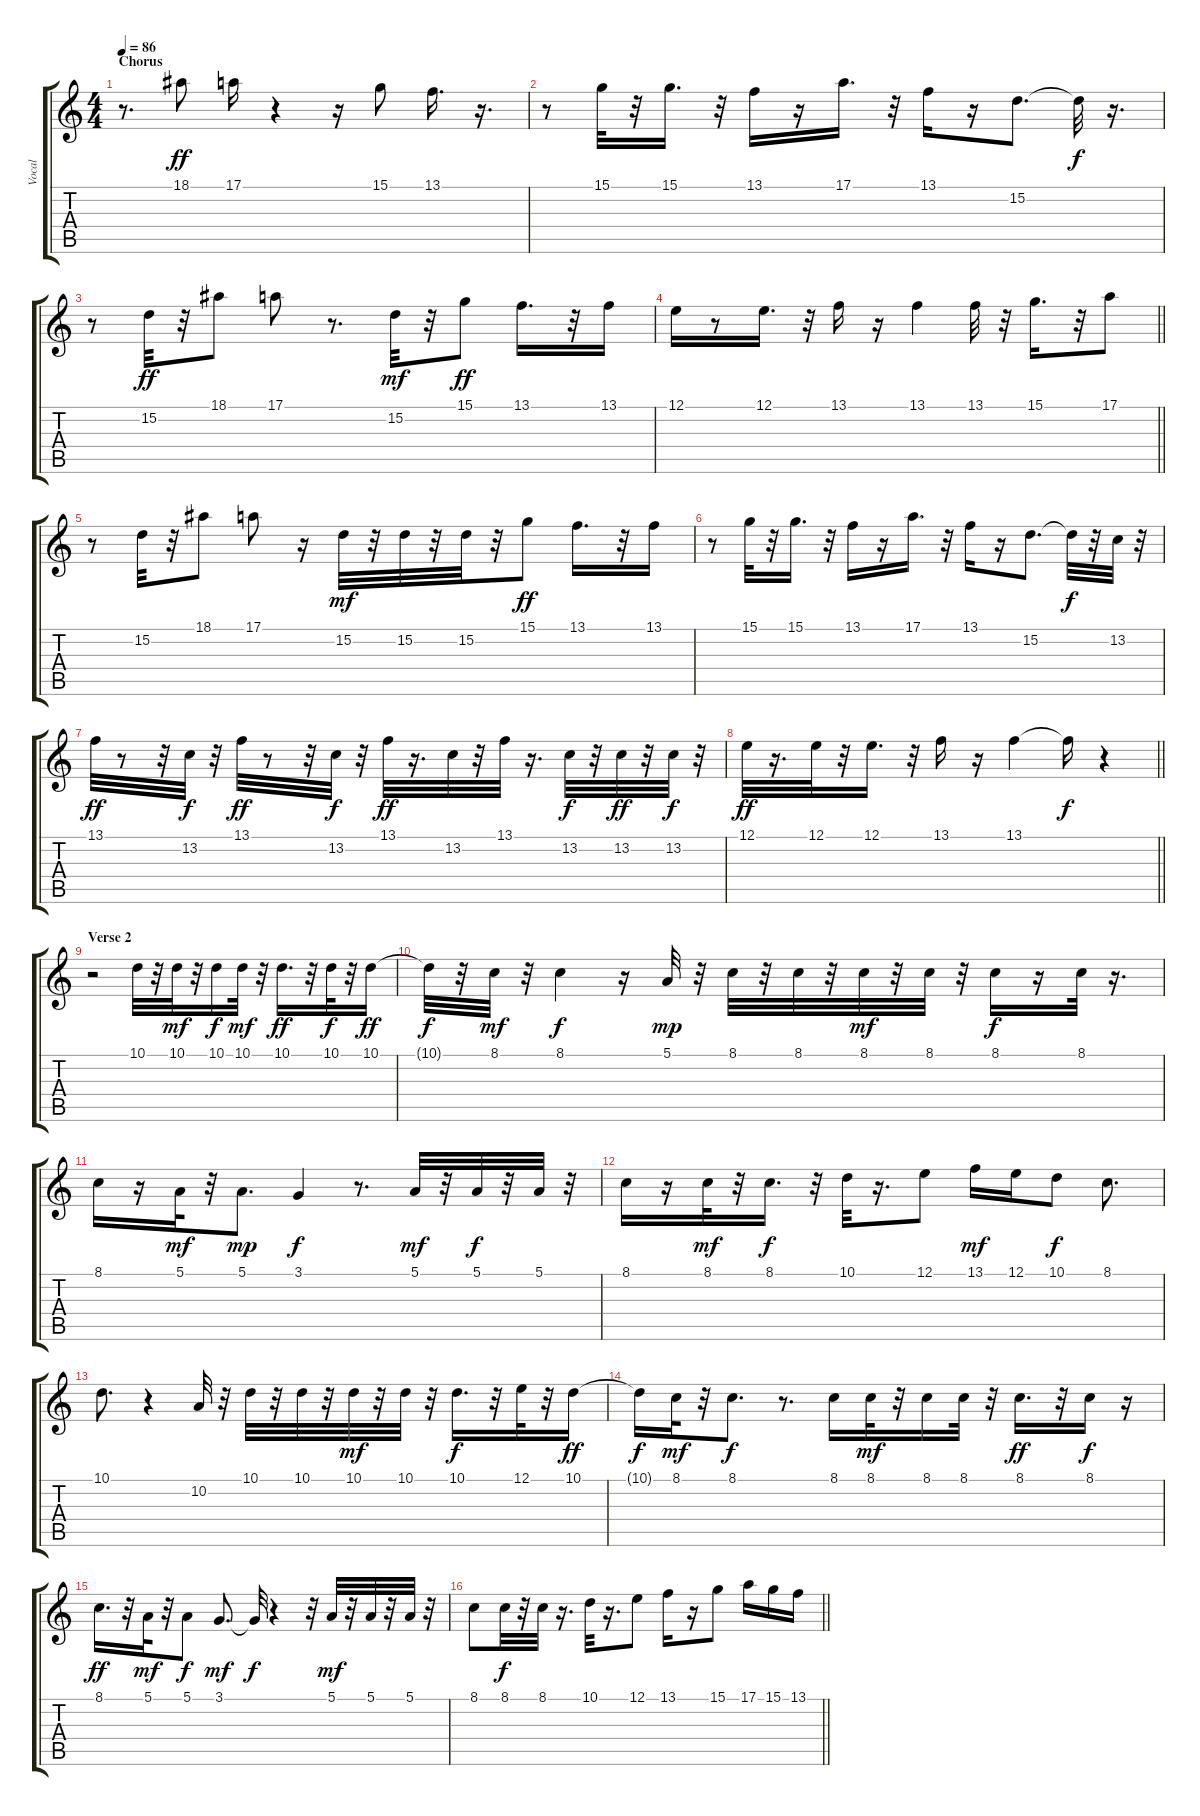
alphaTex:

\track ("Vocal" "Vocal") {instrument flute}
\staff {score tabs}
\tuning (E4 B3 G3 D3 A2 E2) {hide}
\ts (4 4)
\section ("" "Chorus")
\tempo 86
\clef g2
\ks c
r.8{d dy f} 18.1.8{dy ff} 17.1.16 r.4 r.16 15.1.8 13.1.16{d} r.16{d} |
r.8 15.1.32 r.32 15.1.16{d} r.32 13.1.16 r.16 17.1.16{d} r.32 13.1.16 r.16 15.2.8{d} 15.2{t}.32{dy f} r.16{d} |
r.8 15.2.32{dy ff} r.32 18.1.8 17.1.8 r.8{d} 15.2.32{dy mf} r.32 15.1.8{dy ff} 13.1.16{d} r.32 13.1.16 |
\barLineRight lightlight
12.1.16 r.8 12.1.16{d} r.32 13.1.16 r.16 13.1.4 13.1.32 r.32 15.1.16{d} r.32 17.1.8 |
r.8 15.2.32 r.32 18.1.8 17.1.8 r.16 15.2.32{dy mf} r.32 15.2.32 r.32 15.2.32 r.32 15.1.8{dy ff} 13.1.16{d} r.32 13.1.16 |
r.8 15.1.32 r.32 15.1.16{d} r.32 13.1.16 r.16 17.1.16{d} r.32 13.1.16 r.16 15.2.8{d} 15.2{t}.32{dy f} r.32 13.2.32 r.32 |
13.1.32{dy ff} r.8 r.32 13.2.32{dy f} r.32 13.1.32{dy ff} r.8 r.32 13.2.32{dy f} r.32 13.1.32{dy ff} r.16{d} 13.2.32 r.32 13.1.32 r.16{d} 13.2.32{dy f} r.32 13.2.32{dy ff} r.32 13.2.32{dy f} r.32 |
\barLineRight lightlight
12.1.32{dy ff} r.16{d} 12.1.32 r.32 12.1.16{d} r.32 13.1.16 r.16 13.1.4 13.1{t}.16{dy f} r.4 |
\section ("" "Verse 2")
r.2 10.1.32 r.32 10.1.32{dy mf} r.32 10.1.16{dy f} 10.1.32{dy mf} r.32 10.1.16{d dy ff} r.32 10.1.32{dy f} r.32 10.1.16{dy ff} |
10.1{t}.32{dy f} r.32 8.1.32{dy mf} r.32 8.1.4{dy f} r.16 5.1.32{dy mp} r.32 8.1.32 r.32 8.1.32 r.32 8.1.32{dy mf} r.32 8.1.32 r.32 8.1.16{dy f} r.16 8.1.32 r.16{d} |
8.1.16 r.16 5.1.32{dy mf} r.32 5.1.8{d dy mp} 3.1.4{dy f} r.8{d} 5.1.32{dy mf} r.32 5.1.32{dy f} r.32 5.1.32 r.32 |
8.1.16 r.16 8.1.32{dy mf} r.32 8.1.16{d dy f} r.32 10.1.32 r.16{d} 12.1.8 13.1.16{dy mf} 12.1.16 10.1.8{dy f} 8.1.8{d} |
10.1.8{d} r.4 10.2.32 r.32 10.1.32 r.32 10.1.32 r.32 10.1.32{dy mf} r.32 10.1.32 r.32 10.1.16{d dy f} r.32 12.1.32 r.32 10.1.16{dy ff} |
10.1{t}.16{dy f} 8.1.32{dy mf} r.32 8.1.8{d dy f} r.8{d} 8.1.16 8.1.32{dy mf} r.32 8.1.16 8.1.32 r.32 8.1.16{d dy ff} r.32 8.1.16{dy f} r.16 |
8.1.16{d dy ff} r.32 5.1.32{dy mf} r.32 5.1.8{dy f} 3.1.8{d dy mf} 3.1{t}.32{dy f} r.4 r.32 5.1.32{dy mf} r.32 5.1.32 r.32 5.1.32 r.32 |
\barLineRight lightlight
8.1.8 8.1.32{dy f} r.32 8.1.32 r.16{d} 10.1.32 r.16{d} 12.1.8 13.1.16 r.16 15.1.8 17.1.16 15.1.16 13.1.16
